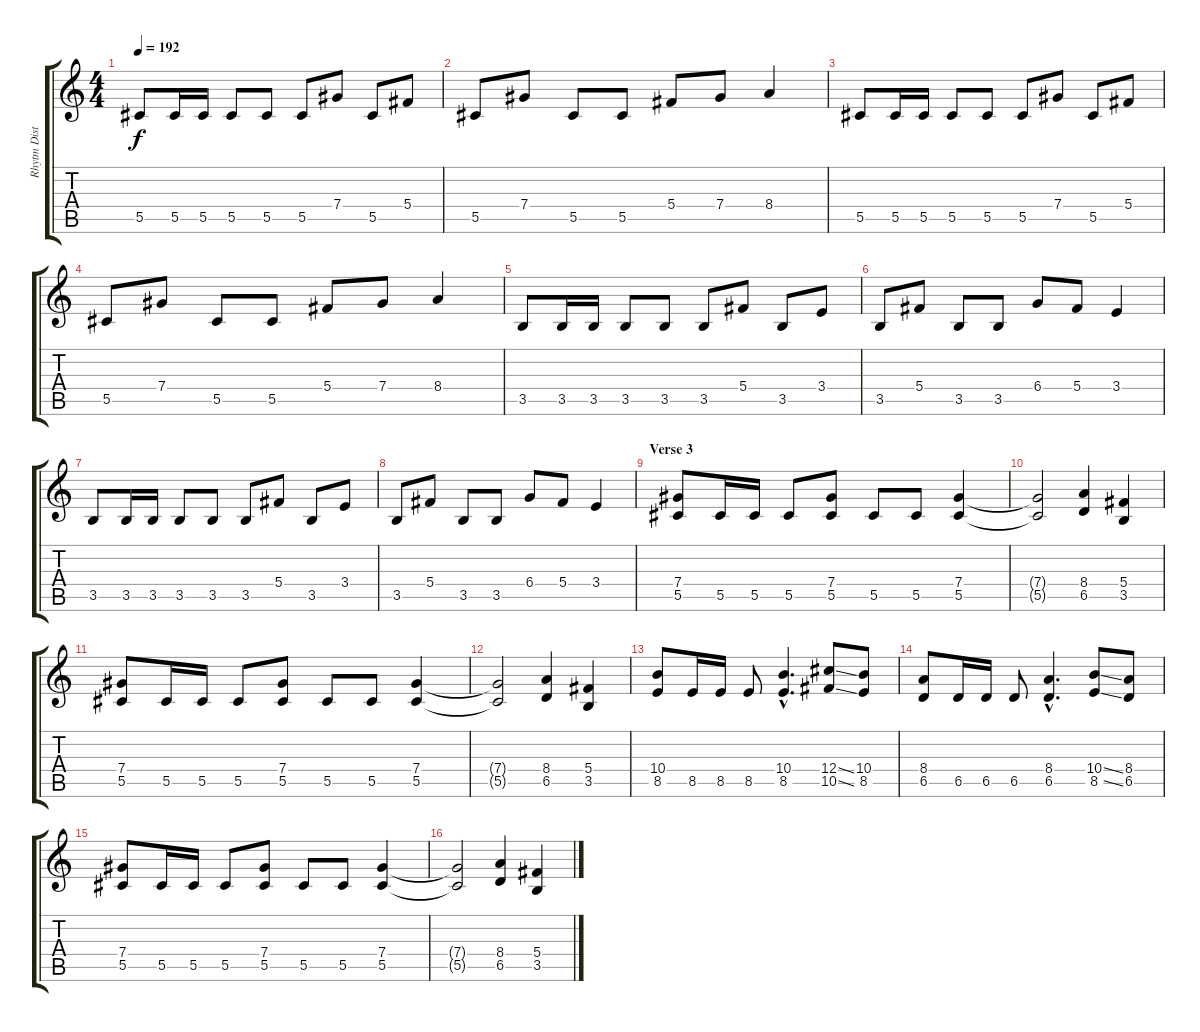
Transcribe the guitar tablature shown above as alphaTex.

\track ("Rhytm Distortion" "Rhytm Dist") {instrument overdrivenguitar}
\staff {score tabs}
\tuning (Eb4 Bb3 Gb3 Db3 Ab2 Eb2) {hide}
\ts (4 4)
\tempo 192
\clef g2
\ks c
5.5.8{dy f} 5.5.16 5.5.16 5.5.8 5.5.8 5.5.8 7.4.8 5.5.8 5.4.8 |
5.5.8 7.4.8 5.5.8 5.5.8 5.4.8 7.4.8 8.4.4 |
5.5.8 5.5.16 5.5.16 5.5.8 5.5.8 5.5.8 7.4.8 5.5.8 5.4.8 |
5.5.8 7.4.8 5.5.8 5.5.8 5.4.8 7.4.8 8.4.4 |
3.5.8 3.5.16 3.5.16 3.5.8 3.5.8 3.5.8 5.4.8 3.5.8 3.4.8 |
3.5.8 5.4.8 3.5.8 3.5.8 6.4.8 5.4.8 3.4.4 |
3.5.8 3.5.16 3.5.16 3.5.8 3.5.8 3.5.8 5.4.8 3.5.8 3.4.8 |
3.5.8 5.4.8 3.5.8 3.5.8 6.4.8 5.4.8 3.4.4 |
\section ("" "Verse 3")
(7.4 5.5).8 5.5.16 5.5.16 5.5.8 (7.4 5.5).8 5.5.8 5.5.8 (7.4 5.5).4 |
(7.4{t} 5.5{t}).2 (8.4 6.5).4 (5.4 3.5).4 |
(7.4 5.5).8 5.5.16 5.5.16 5.5.8 (7.4 5.5).8 5.5.8 5.5.8 (7.4 5.5).4 |
(7.4{t} 5.5{t}).2 (8.4 6.5).4 (5.4 3.5).4 |
(10.4 8.5).8 8.5.16 8.5.16 8.5.8 (10.4{hac} 8.5{hac}).4{d} (12.4{ss} 10.5{ss}).8 (10.4 8.5).8 |
(8.4 6.5).8 6.5.16 6.5.16 6.5.8 (8.4{hac} 6.5{hac}).4{d} (10.4{ss} 8.5{ss}).8 (8.4 6.5).8 |
(7.4 5.5).8 5.5.16 5.5.16 5.5.8 (7.4 5.5).8 5.5.8 5.5.8 (7.4 5.5).4 |
(7.4{t} 5.5{t}).2 (8.4 6.5).4 (5.4 3.5).4
